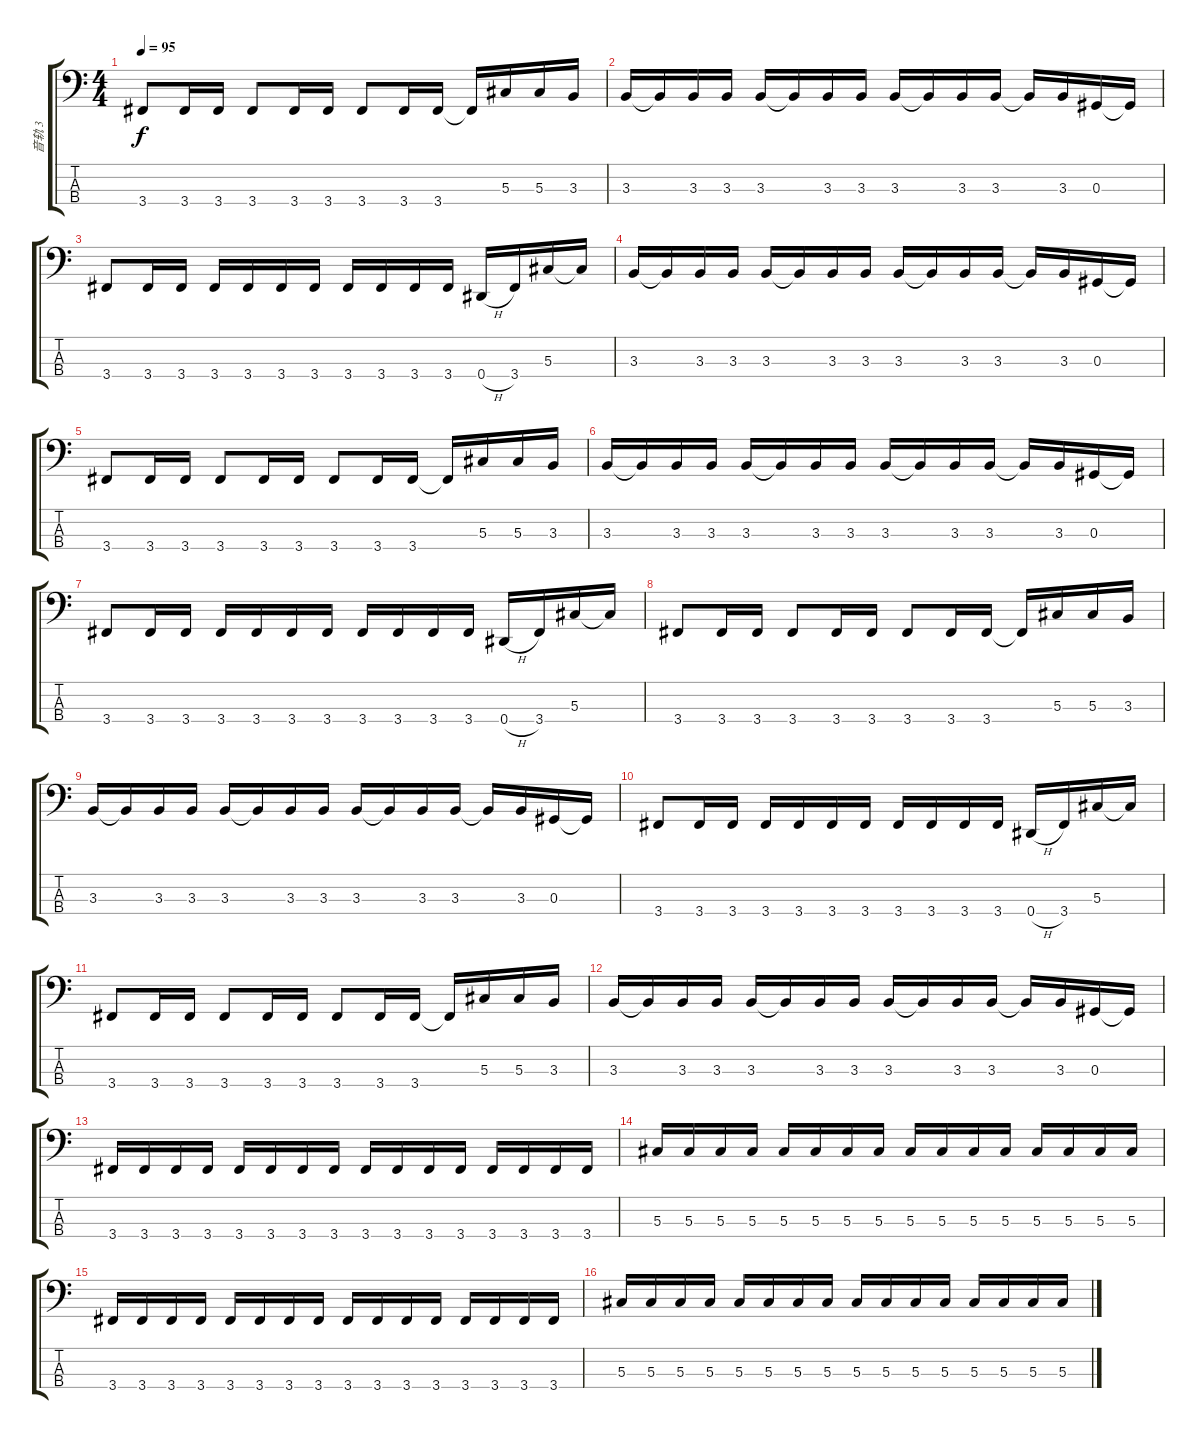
\track ("音轨 3" "音轨 3") {instrument electricbasspick}
\staff {score tabs}
\tuning (Gb2 Db2 Ab1 Eb1) {hide}
\ts (4 4)
\tempo 95
\clef f4
\ks c
3.4.8{dy f instrument electricbasspick} 3.4.16 3.4.16 3.4.8 3.4.16 3.4.16 3.4.8 3.4.16 3.4.16 3.4{t}.16 5.3.16 5.3.16 3.3.16 |
3.3.16 3.3{t}.16 3.3.16 3.3.16 3.3.16 3.3{t}.16 3.3.16 3.3.16 3.3.16 3.3{t}.16 3.3.16 3.3.16 3.3{t}.16 3.3.16 0.3.16 0.3{t}.16 |
3.4.8 3.4.16 3.4.16 3.4.16 3.4.16 3.4.16 3.4.16 3.4.16 3.4.16 3.4.16 3.4.16 0.4{h}.16 3.4.16 5.3.16 5.3{t}.16 |
3.3.16 3.3{t}.16 3.3.16 3.3.16 3.3.16 3.3{t}.16 3.3.16 3.3.16 3.3.16 3.3{t}.16 3.3.16 3.3.16 3.3{t}.16 3.3.16 0.3.16 0.3{t}.16 |
3.4.8 3.4.16 3.4.16 3.4.8 3.4.16 3.4.16 3.4.8 3.4.16 3.4.16 3.4{t}.16 5.3.16 5.3.16 3.3.16 |
3.3.16 3.3{t}.16 3.3.16 3.3.16 3.3.16 3.3{t}.16 3.3.16 3.3.16 3.3.16 3.3{t}.16 3.3.16 3.3.16 3.3{t}.16 3.3.16 0.3.16 0.3{t}.16 |
3.4.8 3.4.16 3.4.16 3.4.16 3.4.16 3.4.16 3.4.16 3.4.16 3.4.16 3.4.16 3.4.16 0.4{h}.16 3.4.16 5.3.16 5.3{t}.16 |
3.4.8 3.4.16 3.4.16 3.4.8 3.4.16 3.4.16 3.4.8 3.4.16 3.4.16 3.4{t}.16 5.3.16 5.3.16 3.3.16 |
3.3.16 3.3{t}.16 3.3.16 3.3.16 3.3.16 3.3{t}.16 3.3.16 3.3.16 3.3.16 3.3{t}.16 3.3.16 3.3.16 3.3{t}.16 3.3.16 0.3.16 0.3{t}.16 |
3.4.8 3.4.16 3.4.16 3.4.16 3.4.16 3.4.16 3.4.16 3.4.16 3.4.16 3.4.16 3.4.16 0.4{h}.16 3.4.16 5.3.16 5.3{t}.16 |
3.4.8 3.4.16 3.4.16 3.4.8 3.4.16 3.4.16 3.4.8 3.4.16 3.4.16 3.4{t}.16 5.3.16 5.3.16 3.3.16 |
3.3.16 3.3{t}.16 3.3.16 3.3.16 3.3.16 3.3{t}.16 3.3.16 3.3.16 3.3.16 3.3{t}.16 3.3.16 3.3.16 3.3{t}.16 3.3.16 0.3.16 0.3{t}.16 |
3.4.16{instrument electricbassfinger} 3.4.16 3.4.16 3.4.16 3.4.16 3.4.16 3.4.16 3.4.16 3.4.16 3.4.16 3.4.16 3.4.16 3.4.16 3.4.16 3.4.16 3.4.16 |
5.3.16 5.3.16 5.3.16 5.3.16 5.3.16 5.3.16 5.3.16 5.3.16 5.3.16 5.3.16 5.3.16 5.3.16 5.3.16 5.3.16 5.3.16 5.3.16 |
3.4.16 3.4.16 3.4.16 3.4.16 3.4.16 3.4.16 3.4.16 3.4.16 3.4.16 3.4.16 3.4.16 3.4.16 3.4.16 3.4.16 3.4.16 3.4.16 |
5.3.16 5.3.16 5.3.16 5.3.16 5.3.16 5.3.16 5.3.16 5.3.16 5.3.16 5.3.16 5.3.16 5.3.16 5.3.16 5.3.16 5.3.16 5.3.16
